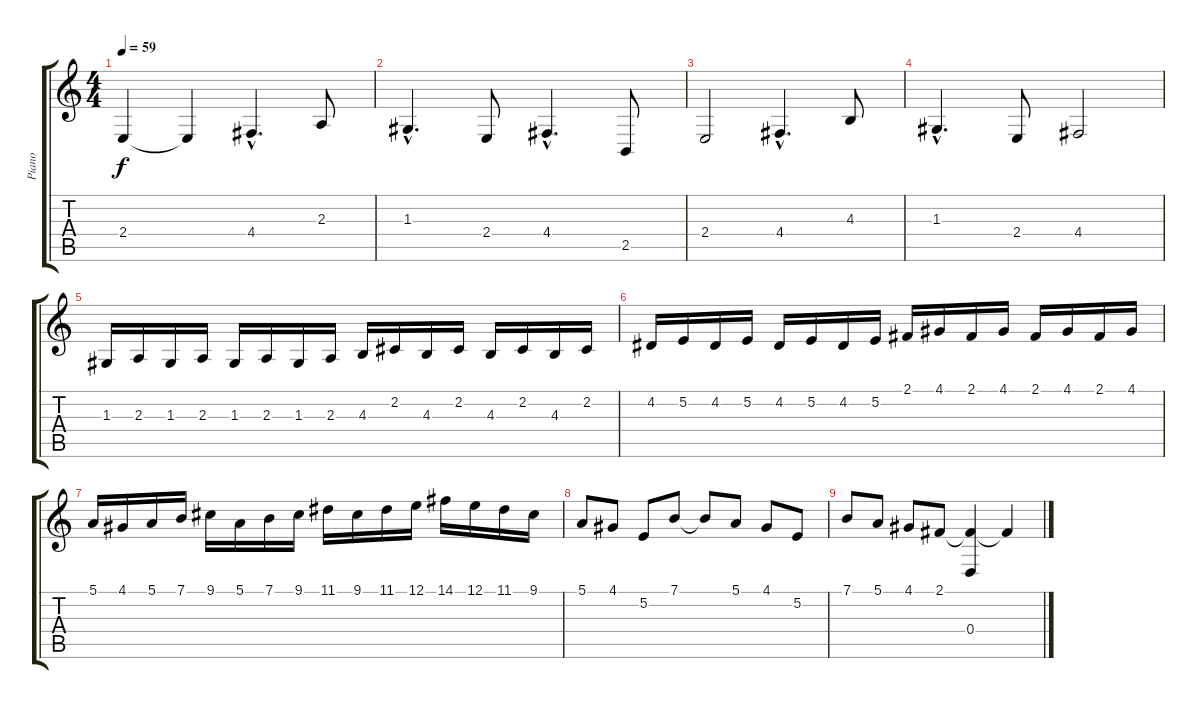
\track ("Piano" "Piano") {instrument electricpiano1}
\staff {score tabs}
\tuning (E4 B3 G3 D3 A2 E2) {hide}
\ts (4 4)
\tempo 59
\clef g2
\ks c
2.4.4{dy f instrument electricpiano1} 2.4{t}.4 4.4{hac}.4{d} 2.3.8 |
1.3{hac}.4{d} 2.4.8 4.4{hac}.4{d} 2.5.8 |
2.4.2 4.4{hac}.4{d} 4.3.8 |
1.3{hac}.4{d} 2.4.8 4.4.2 |
1.3.16 2.3.16 1.3.16 2.3.16 1.3.16 2.3.16 1.3.16 2.3.16 4.3.16 2.2.16 4.3.16 2.2.16 4.3.16 2.2.16 4.3.16 2.2.16 |
4.2.16 5.2.16 4.2.16 5.2.16 4.2.16 5.2.16 4.2.16 5.2.16 2.1.16 4.1.16 2.1.16 4.1.16 2.1.16 4.1.16 2.1.16 4.1.16 |
5.1.16 4.1.16 5.1.16 7.1.16 9.1.16 5.1.16 7.1.16 9.1.16 11.1.16 9.1.16 11.1.16 12.1.16 14.1.16 12.1.16 11.1.16 9.1.16 |
5.1.8 4.1.8 5.2.8 7.1.8 7.1{t}.8 5.1.8 4.1.8 5.2.8 |
7.1.8 5.1.8 4.1.8 2.1.8 (2.1{t} 0.4).4 2.1{t}.4
